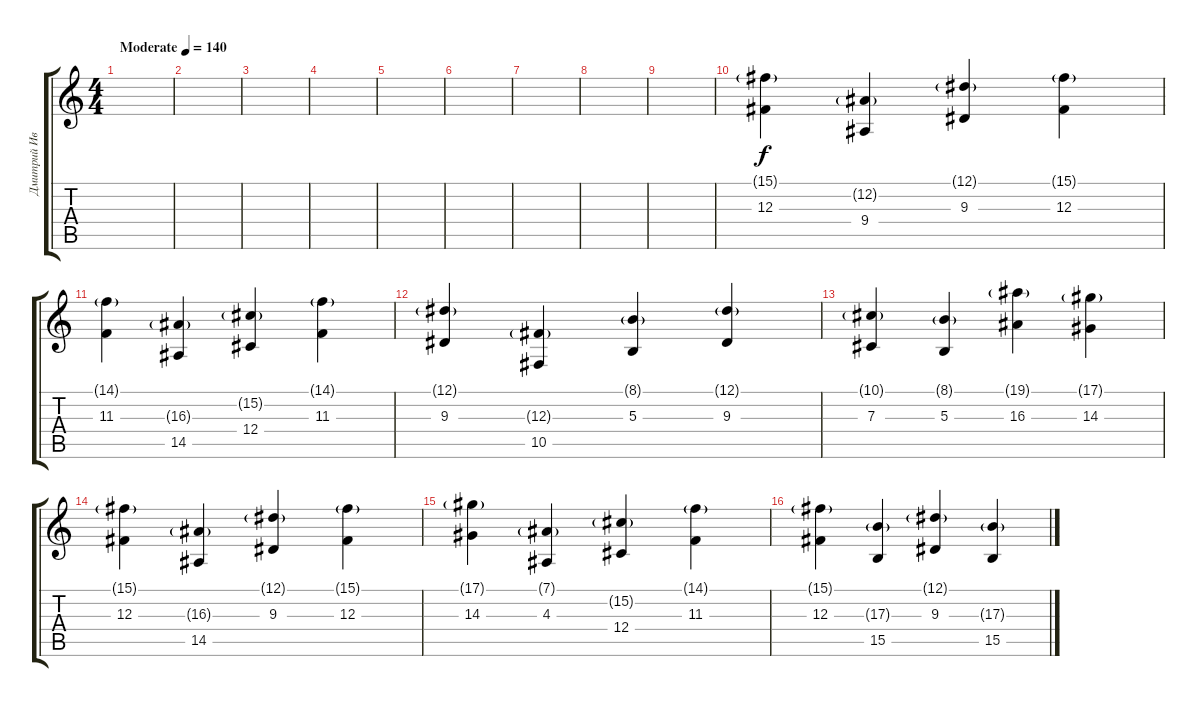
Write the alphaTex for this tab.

\track ("Дмитрий Иванов" "Дмитрий Ив") {instrument brightacousticpiano}
\staff {score tabs}
\tuning (Eb4 Bb3 Gb3 Db3 Ab2 Eb2) {hide}
\ts (4 4)
\tempo (140 "Moderate")
\clef g2
\ks c
|
|
|
|
|
|
|
|
|
(15.1{g} 12.3).4{volume 0} (12.2{g} 9.4).4{volume 15} (12.1{g} 9.3).4 (15.1{g} 12.3).4 |
(14.1{g} 11.3).4 (16.3{g} 14.5).4 (15.2{g} 12.4).4 (14.1{g} 11.3).4 |
(12.1{g} 9.3).4 (12.3{g} 10.5).4 (8.1{g} 5.3).4 (12.1{g} 9.3).4 |
(10.1{g} 7.3).4 (8.1{g} 5.3).4 (19.1{g} 16.3).4 (17.1{g} 14.3).4 |
(15.1{g} 12.3).4 (16.3{g} 14.5).4 (12.1{g} 9.3).4 (15.1{g} 12.3).4 |
(17.1{g} 14.3).4 (7.1{g} 4.3).4 (15.2{g} 12.4).4 (14.1{g} 11.3).4 |
(15.1{g} 12.3).4 (17.3{g} 15.5).4 (12.1{g} 9.3).4 (17.3{g} 15.5).4
